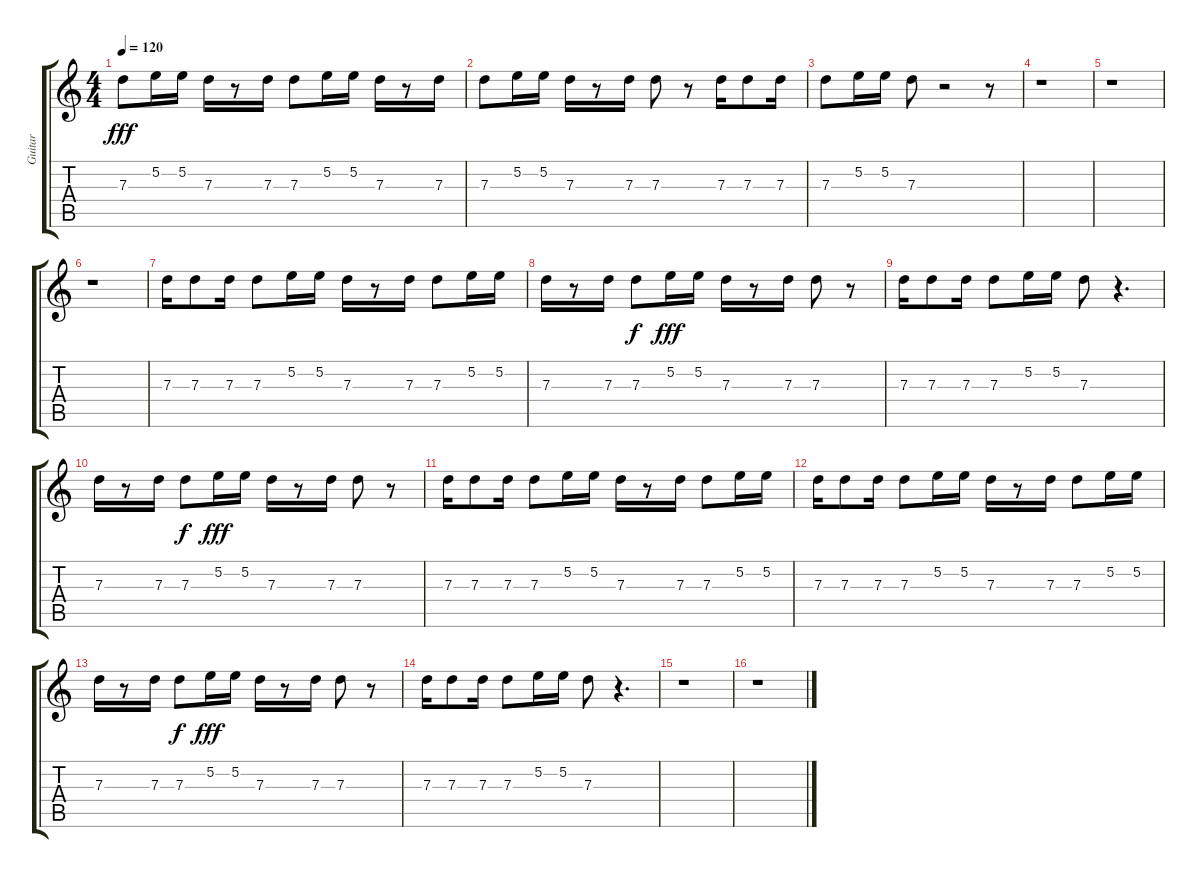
\track ("Guitar" "Guitar") {instrument acousticguitarnylon}
\staff {score tabs}
\tuning (E4 B3 G3 D3 A2 E2) {hide}
\ts (4 4)
\tempo 120
\clef g2
\ks c
7.3.8{dy fff} 5.2.16 5.2.16 7.3.16 r.8 7.3.16 7.3.8 5.2.16 5.2.16 7.3.16 r.8 7.3.16 |
7.3.8 5.2.16 5.2.16 7.3.16 r.8 7.3.16 7.3.8 r.8 7.3.16 7.3.8 7.3.16 |
7.3.8 5.2.16 5.2.16 7.3.8 r.2 r.8 |
r.1 |
r.1 |
r.1 |
7.3.16 7.3.8 7.3.16 7.3.8 5.2.16 5.2.16 7.3.16 r.8 7.3.16 7.3.8 5.2.16 5.2.16 |
7.3.16 r.8 7.3.16 7.3.8{dy f} 5.2.16{dy fff} 5.2.16 7.3.16 r.8 7.3.16 7.3.8 r.8 |
7.3.16 7.3.8 7.3.16 7.3.8 5.2.16 5.2.16 7.3.8 r.4{d} |
7.3.16 r.8 7.3.16 7.3.8{dy f} 5.2.16{dy fff} 5.2.16 7.3.16 r.8 7.3.16 7.3.8 r.8 |
7.3.16 7.3.8 7.3.16 7.3.8 5.2.16 5.2.16 7.3.16 r.8 7.3.16 7.3.8 5.2.16 5.2.16 |
7.3.16 7.3.8 7.3.16 7.3.8 5.2.16 5.2.16 7.3.16 r.8 7.3.16 7.3.8 5.2.16 5.2.16 |
7.3.16 r.8 7.3.16 7.3.8{dy f} 5.2.16{dy fff} 5.2.16 7.3.16 r.8 7.3.16 7.3.8 r.8 |
7.3.16 7.3.8 7.3.16 7.3.8 5.2.16 5.2.16 7.3.8 r.4{d} |
r.1 |
r.1
